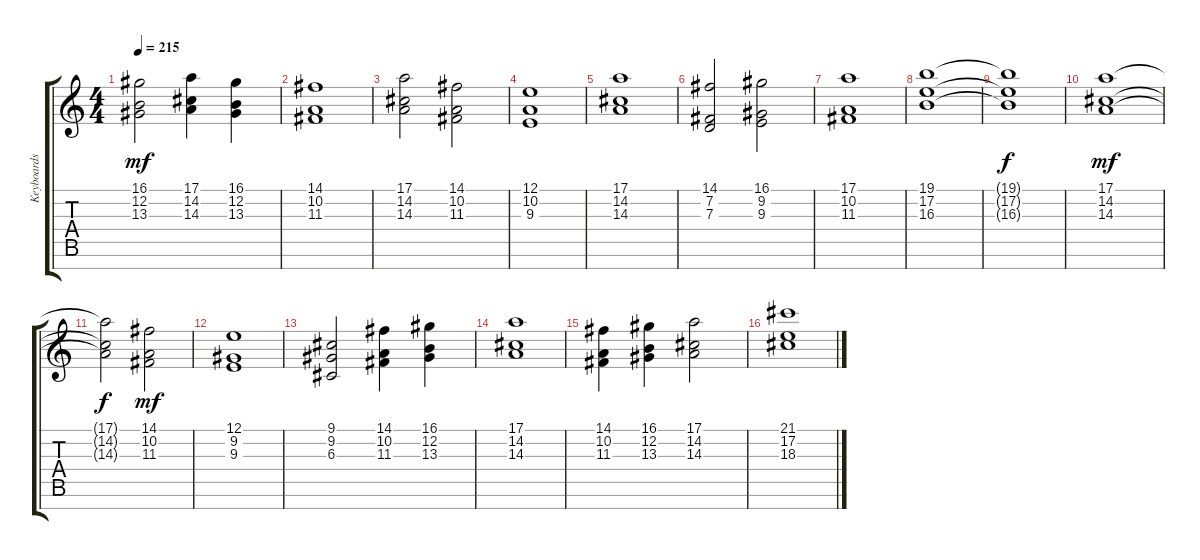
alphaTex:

\track ("Keyboards 2" "Keyboards ") {instrument stringensemble1}
\staff {score tabs}
\tuning (E4 B3 G3 D3 A2 E2 B1) {hide}
\ts (4 4)
\tempo 215
\clef g2
\ks c
(16.1 12.2 13.3).2{dy mf} (17.1 14.2 14.3).4 (16.1 12.2 13.3).4 |
(14.1 10.2 11.3).1 |
(17.1 14.2 14.3).2 (14.1 10.2 11.3).2 |
(12.1 10.2 9.3).1 |
(17.1 14.2 14.3).1 |
(14.1 7.2 7.3).2 (16.1 9.2 9.3).2 |
(17.1 10.2 11.3).1 |
(19.1 17.2 16.3).1 |
(19.1{t} 17.2{t} 16.3{t}).1{dy f} |
(17.1 14.2 14.3).1{dy mf} |
(17.1{t} 14.2{t} 14.3{t}).2{dy f} (14.1 10.2 11.3).2{dy mf} |
(12.1 9.2 9.3).1 |
(9.1 9.2 6.3).2 (14.1 10.2 11.3).4 (16.1 12.2 13.3).4 |
(17.1 14.2 14.3).1 |
(14.1 10.2 11.3).4 (16.1 12.2 13.3).4 (17.1 14.2 14.3).2 |
(21.1 17.2 18.3).1
